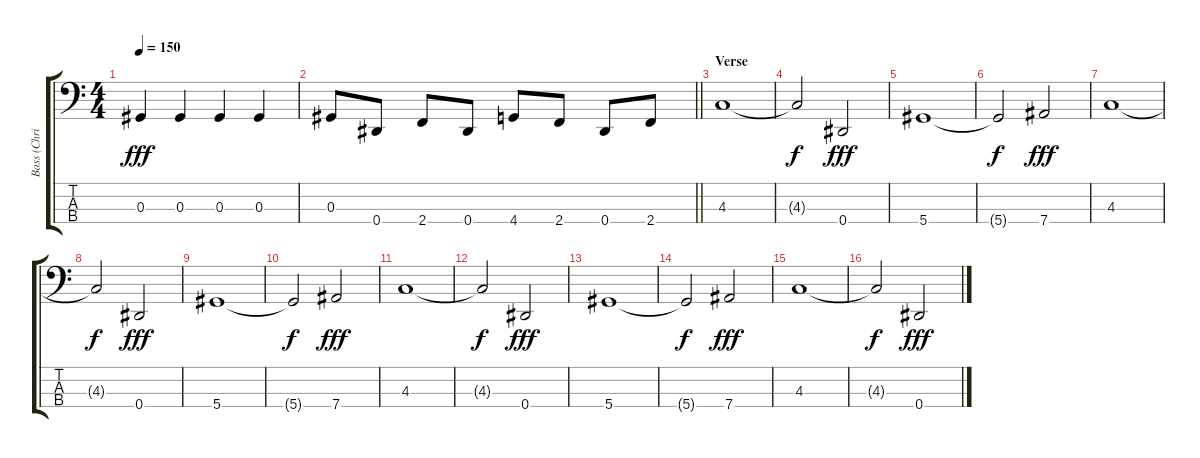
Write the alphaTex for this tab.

\track ("Bass (Christopher Steele)" "Bass (Chri") {instrument electricbassfinger}
\staff {score tabs}
\tuning (Gb2 Db2 Ab1 Eb1) {hide}
\ts (4 4)
\tempo 150
\clef f4
\ks c
0.3.4{dy fff} 0.3.4 0.3.4 0.3.4 |
\barLineRight lightlight
0.3.8 0.4.8 2.4.8 0.4.8 4.4.8 2.4.8 0.4.8 2.4.8 |
\section ("" "Verse")
4.3.1 |
4.3{t}.2{dy f} 0.4.2{dy fff} |
5.4.1 |
5.4{t}.2{dy f} 7.4.2{dy fff} |
4.3.1 |
4.3{t}.2{dy f} 0.4.2{dy fff} |
5.4.1 |
5.4{t}.2{dy f} 7.4.2{dy fff} |
4.3.1 |
4.3{t}.2{dy f} 0.4.2{dy fff} |
5.4.1 |
5.4{t}.2{dy f} 7.4.2{dy fff} |
4.3.1 |
4.3{t}.2{dy f} 0.4.2{dy fff}
